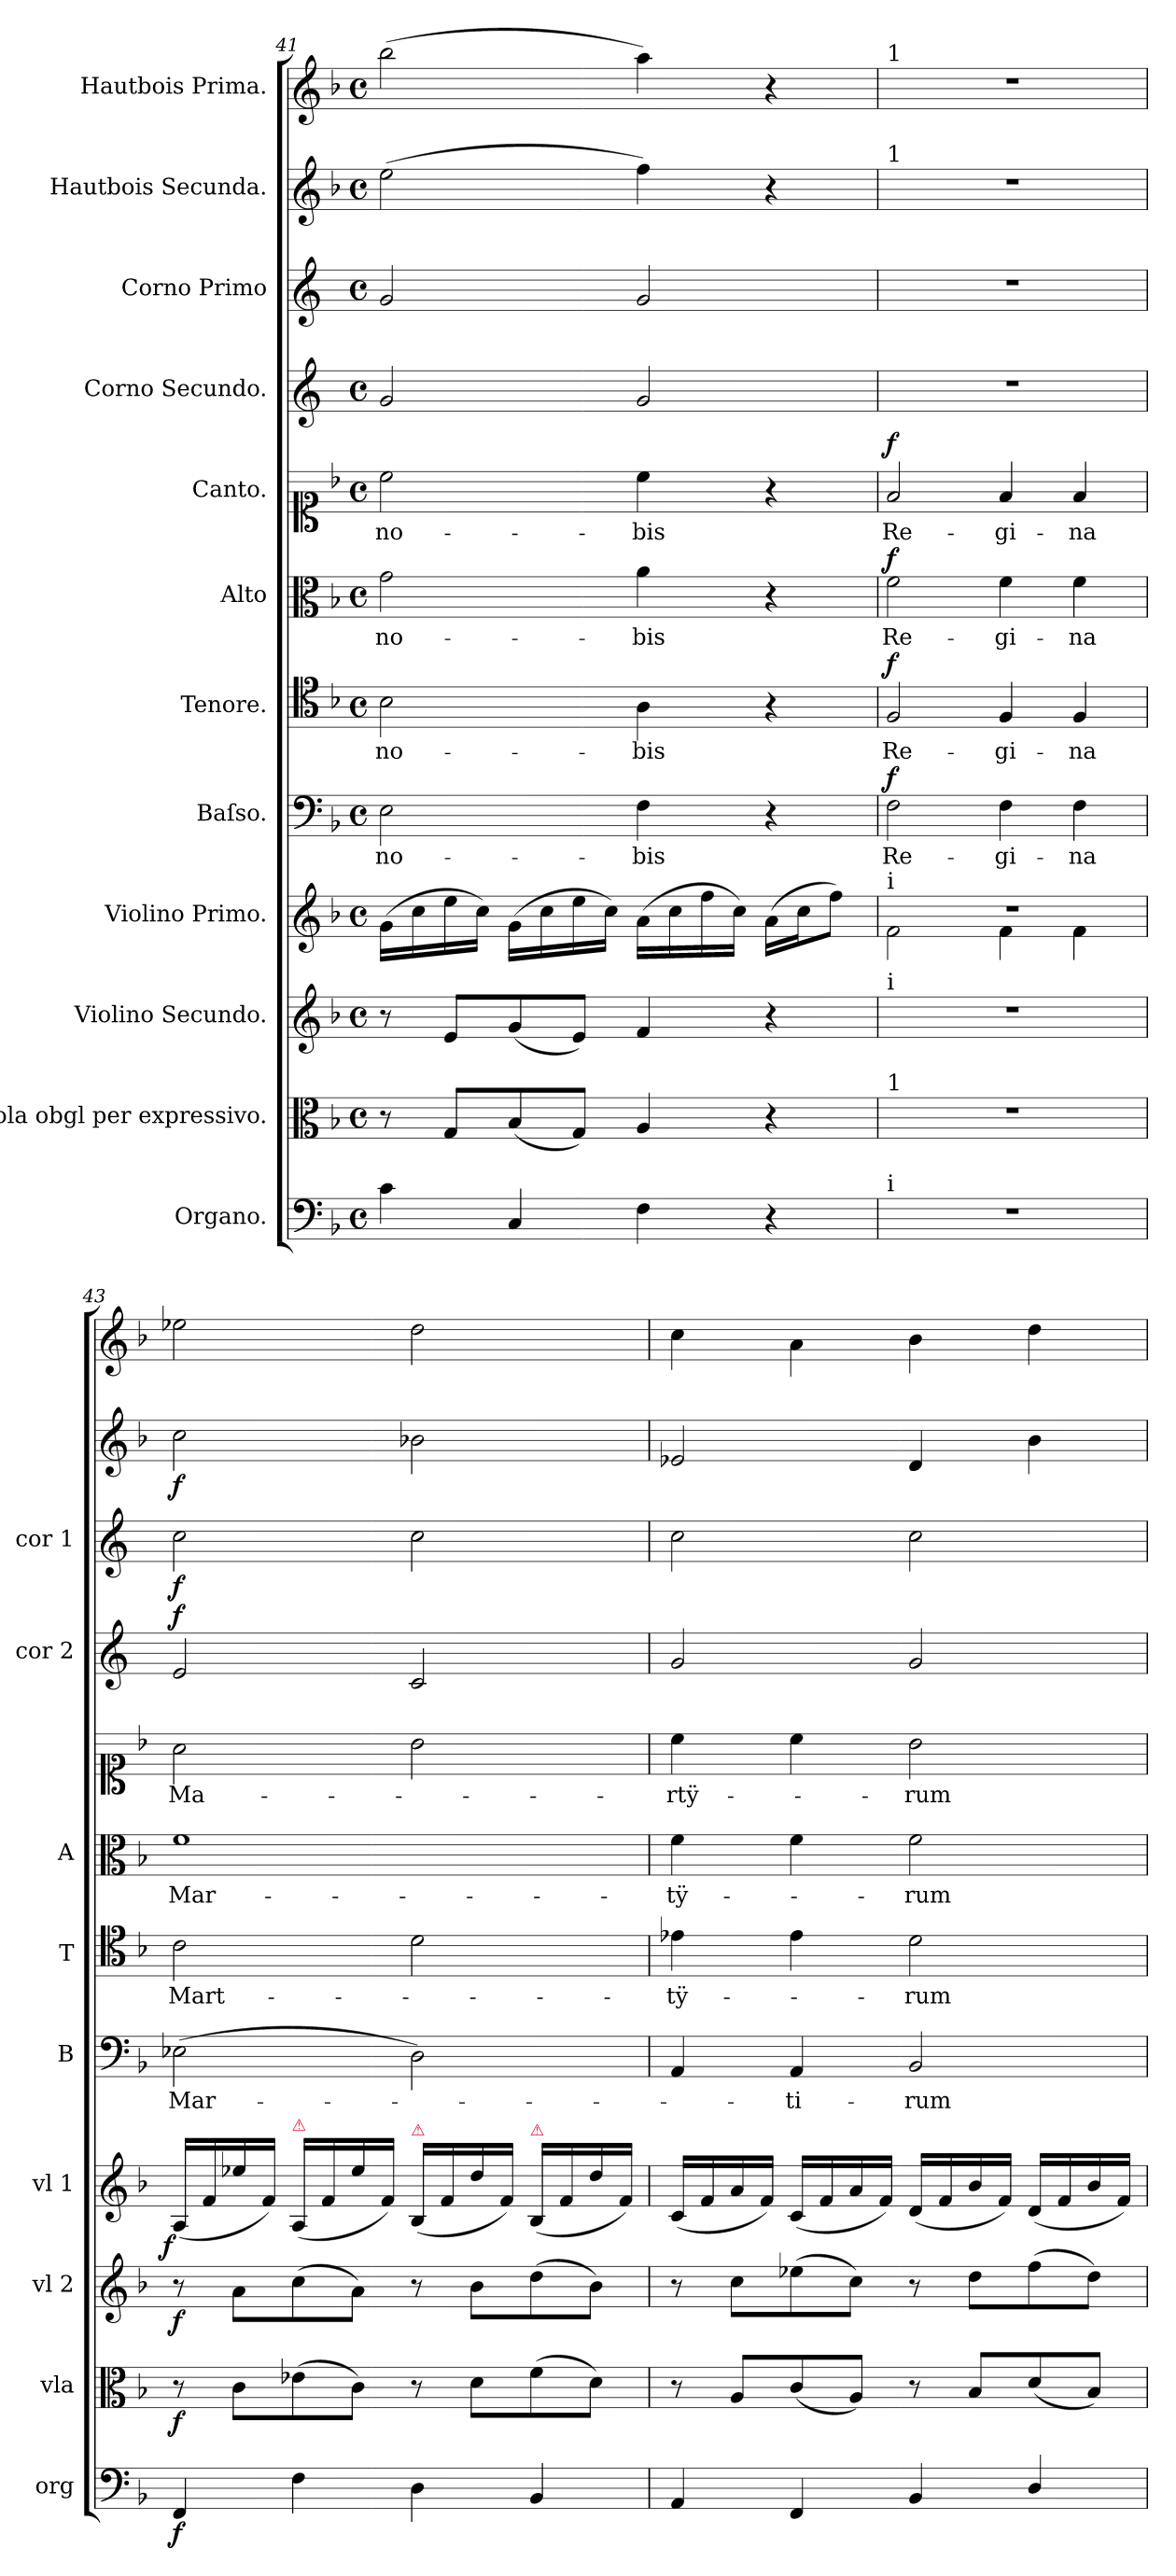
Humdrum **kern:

**kern	**dynam	**kern	**dynam	**kern	**dynam	**kern	**dynam	**kern	**text	**dynam	**kern	**text	**dynam	**kern	**text	**dynam	**kern	**text	**dynam	**kern	**dynam	**kern	**dynam	**kern	**dynam	**kern	**dynam
*part12	*part12	*part11	*part11	*part10	*part10	*part9	*part9	*part8	*part8	*part8	*part7	*part7	*part7	*part6	*part6	*part6	*part5	*part5	*part5	*part4	*part4	*part3	*part3	*part2	*part2	*part1	*part1
*staff12	*staff12	*staff11	*staff11	*staff10	*staff10	*staff9	*staff9	*staff8	*staff8	*staff8	*staff7	*staff7	*staff7	*staff6	*staff6	*staff6	*staff5	*staff5	*staff5	*staff4	*staff4	*staff3	*staff3	*staff2	*staff2	*staff1	*staff1
*I"Organo.	*	*I"Viola obgl per expressivo.	*	*I"Violino Secundo.	*	*I"Violino Primo.	*	*I"Baſso.	*	*	*I"Tenore.	*	*	*I"Alto	*	*	*I"Canto.	*	*	*I"Corno Secundo.	*	*I"Corno Primo	*	*I"Hautbois Secunda.	*	*I"Hautbois Prima.	*
*I'org	*	*I'vla	*	*I'vl 2	*	*I'vl 1	*	*I'B	*	*	*I'T	*	*	*I'A	*	*	*	*	*	*I'cor 2	*	*I'cor 1	*	*	*	*	*
*clefF4	*	*clefC3	*	*clefG2	*	*clefG2	*	*clefF4	*	*	*clefC4	*	*	*clefC3	*	*	*clefC1	*	*	*clefG2	*	*clefG2	*	*clefG2	*	*clefG2	*
*	*	*	*	*	*	*	*	*	*	*	*	*	*	*	*	*	*	*	*	*ITrd4c7	*	*ITrd4c7	*	*	*	*	*
*k[b-]	*	*k[b-]	*	*k[b-]	*	*k[b-]	*	*k[b-]	*	*	*k[b-]	*	*	*k[b-]	*	*	*k[b-]	*	*	*k[b-]	*	*k[b-]	*	*k[b-]	*	*k[b-]	*
*F:	*	*F:	*	*F:	*	*F:	*	*F:	*	*	*F:	*	*	*F:	*	*	*F:	*	*	*F:	*	*F:	*	*F:	*	*F:	*
*M4/4	*	*M4/4	*	*M4/4	*	*M4/4	*	*M4/4	*	*	*M4/4	*	*	*M4/4	*	*	*M4/4	*	*	*M4/4	*	*M4/4	*	*M4/4	*	*M4/4	*
*met(c)	*	*met(c)	*	*met(c)	*	*met(c)	*	*met(c)	*	*	*met(c)	*	*	*met(c)	*	*	*met(c)	*	*	*met(c)	*	*met(c)	*	*met(c)	*	*met(c)	*
=41	=41	=41	=41	=41	=41	=41	=41	=41	=41	=41	=41	=41	=41	=41	=41	=41	=41	=41	=41	=41	=41	=41	=41	=41	=41	=41	=41
4c\	.	8r	.	8r	.	(16g\LL	.	2E\	no-	.	2B-\	no-	.	2g\	no-	.	2cc\	no-	.	2c/	.	2c/	.	(2ee\	.	(2bb-\	.
.	.	.	.	.	.	16cc\	.	.	.	.	.	.	.	.	.	.	.	.	.	.	.	.	.	.	.	.	.
.	.	8G/L	.	8e/L	.	16ee\	.	.	.	.	.	.	.	.	.	.	.	.	.	.	.	.	.	.	.	.	.
.	.	.	.	.	.	16cc\JJ)	.	.	.	.	.	.	.	.	.	.	.	.	.	.	.	.	.	.	.	.	.
4C/	.	(8B-/	.	(8g/	.	(16g\LL	.	.	.	.	.	.	.	.	.	.	.	.	.	.	.	.	.	.	.	.	.
.	.	.	.	.	.	16cc\	.	.	.	.	.	.	.	.	.	.	.	.	.	.	.	.	.	.	.	.	.
.	.	8G/J)	.	8e/J)	.	16ee\	.	.	.	.	.	.	.	.	.	.	.	.	.	.	.	.	.	.	.	.	.
.	.	.	.	.	.	16cc\JJ)	.	.	.	.	.	.	.	.	.	.	.	.	.	.	.	.	.	.	.	.	.
4F\	.	4A/	.	4f/	.	(16a\LL	.	4F\	-bis	.	4A\	-bis	.	4a\	-bis	.	4cc\	-bis	.	2c/	.	2c/	.	4ff\)	.	4aa\)	.
.	.	.	.	.	.	16cc\	.	.	.	.	.	.	.	.	.	.	.	.	.	.	.	.	.	.	.	.	.
.	.	.	.	.	.	16ff\	.	.	.	.	.	.	.	.	.	.	.	.	.	.	.	.	.	.	.	.	.
.	.	.	.	.	.	16cc\JJ)	.	.	.	.	.	.	.	.	.	.	.	.	.	.	.	.	.	.	.	.	.
4r	.	4r	.	4r	.	(16a\LL	.	4r	.	.	4r	.	.	4r	.	.	4r	.	.	.	.	.	.	4r	.	4r	.
.	.	.	.	.	.	16cc\J	.	.	.	.	.	.	.	.	.	.	.	.	.	.	.	.	.	.	.	.	.
.	.	.	.	.	.	8ff\J)	.	.	.	.	.	.	.	.	.	.	.	.	.	.	.	.	.	.	.	.	.
=42	=42	=42	=42	=42	=42	=42	=42	=42	=42	=42	=42	=42	=42	=42	=42	=42	=42	=42	=42	=42	=42	=42	=42	=42	=42	=42	=42
*	*	*	*	*	*	*^	*	*	*	*	*	*	*	*	*	*	*	*	*	*	*	*	*	*	*	*	*
!	!	!	!	!	!	!	!	!	!	!	!	!	!	!	!	!	!	!	!	!	!	!	!	!	!	!	!LO:TX:a:t=1	!
!	!	!	!	!	!	!	!	!	!	!	!	!	!	!	!	!	!	!	!	!	!	!	!	!	!LO:TX:a:t=1	!	!	!
!	!	!	!	!	!	!LO:TX:a:t=i	!	!	!	!	!	!	!	!	!	!	!	!	!	!	!	!	!	!	!	!	!	!
!	!	!	!	!LO:TX:a:t=i	!	!	!	!	!	!	!	!	!	!	!	!	!	!	!	!	!	!	!	!	!	!	!	!
!	!	!LO:TX:a:t=1	!	!	!	!	!	!	!	!	!	!	!	!	!	!	!	!	!	!	!	!	!	!	!	!	!	!
!LO:TX:a:t=i	!	!	!	!	!	!	!	!	!	!	!	!	!	!	!	!	!	!	!	!	!	!	!	!	!	!	!	!
!	!	!	!	!	!	!	!	!	!	!	!LO:DY:a	!	!	!LO:DY:a	!	!	!LO:DY:a	!	!	!LO:DY:a	!	!	!	!	!	!	!	!
1r	.	1r	.	1r	.	1r	2f!\	.	2F\	Re-	f	2F/	Re-	f	2f\	Re-	f	2f/	Re-	f	1r	.	1r	.	1r	.	1r	.
.	.	.	.	.	.	.	4f!\	.	4F\	-gi-	.	4F/	-gi-	.	4f\	-gi-	.	4f/	-gi-	.	.	.	.	.	.	.	.	.
.	.	.	.	.	.	.	4f!\	.	4F\	-na	.	4F/	-na	.	4f\	-na	.	4f/	-na	.	.	.	.	.	.	.	.	.
=43	=43	=43	=43	=43	=43	=43	=43	=43	=43	=43	=43	=43	=43	=43	=43	=43	=43	=43	=43	=43	=43	=43	=43	=43	=43	=43	=43	=43
!	!	!	!	!	!	!LO:TX:a:color=crimson:t=⚠	!	!	!	!	!	!	!	!	!	!	!	!	!	!	!	!	!	!	!	!	!	!
!	!	!	!	!	!	!	!	!LO:DY:rj	!	!	!	!	!	!	!	!	!	!	!	!	!	!LO:DY:a	!	!	!	!	!	!
*	*	*	*	*	*	*v	*v	*	*	*	*	*	*	*	*	*	*	*	*	*	*	*	*	*	*	*	*	*
4FF/	f	8r	f	8r	f	(16A/LL	f	(2E-X\	Mar-	.	2c\	Mart-	.	1f	Mar-	.	2a\	Ma-	.	2A/	f	2f\	f	2cc\	f	2ee-X\	f&colon;
.	.	.	.	.	.	16f/	.	.	.	.	.	.	.	.	.	.	.	.	.	.	.	.	.	.	.	.	.
.	.	8c\L	.	8a\L	.	16ee-X\	.	.	.	.	.	.	.	.	.	.	.	.	.	.	.	.	.	.	.	.	.
.	.	.	.	.	.	16f/JJ)	.	.	.	.	.	.	.	.	.	.	.	.	.	.	.	.	.	.	.	.	.
!	!	!	!	!	!	!LO:TX:a:color=crimson:t=⚠	!	!	!	!	!	!	!	!	!	!	!	!	!	!	!	!	!	!	!	!	!
4F\	.	(8e-X\	.	(8cc\	.	(16A/LL	.	.	.	.	.	.	.	.	.	.	.	.	.	.	.	.	.	.	.	.	.
.	.	.	.	.	.	16f/	.	.	.	.	.	.	.	.	.	.	.	.	.	.	.	.	.	.	.	.	.
.	.	8c\J)	.	8a\J)	.	16ee-\	.	.	.	.	.	.	.	.	.	.	.	.	.	.	.	.	.	.	.	.	.
.	.	.	.	.	.	16f/JJ)	.	.	.	.	.	.	.	.	.	.	.	.	.	.	.	.	.	.	.	.	.
!	!	!	!	!	!	!LO:TX:a:color=crimson:t=⚠	!	!	!	!	!	!	!	!	!	!	!	!	!	!	!	!	!	!	!	!	!
4D\	.	8r	.	8r	.	(16B-/LL	.	2D\)	.	.	2d\	.	.	.	.	.	2b-\	.	.	2F/	.	2f\	.	2b-X\	.	2dd\	.
.	.	.	.	.	.	16f/	.	.	.	.	.	.	.	.	.	.	.	.	.	.	.	.	.	.	.	.	.
.	.	8d\L	.	8b-\L	.	16dd\	.	.	.	.	.	.	.	.	.	.	.	.	.	.	.	.	.	.	.	.	.
.	.	.	.	.	.	16f/JJ)	.	.	.	.	.	.	.	.	.	.	.	.	.	.	.	.	.	.	.	.	.
!	!	!	!	!	!	!LO:TX:a:color=crimson:t=⚠	!	!	!	!	!	!	!	!	!	!	!	!	!	!	!	!	!	!	!	!	!
4BB-/	.	(8f\	.	(8dd\	.	(16B-/LL	.	.	.	.	.	.	.	.	.	.	.	.	.	.	.	.	.	.	.	.	.
.	.	.	.	.	.	16f/	.	.	.	.	.	.	.	.	.	.	.	.	.	.	.	.	.	.	.	.	.
.	.	8d\J)	.	8b-\J)	.	16dd\	.	.	.	.	.	.	.	.	.	.	.	.	.	.	.	.	.	.	.	.	.
.	.	.	.	.	.	16f/JJ)	.	.	.	.	.	.	.	.	.	.	.	.	.	.	.	.	.	.	.	.	.
=44	=44	=44	=44	=44	=44	=44	=44	=44	=44	=44	=44	=44	=44	=44	=44	=44	=44	=44	=44	=44	=44	=44	=44	=44	=44	=44	=44
4AA/	.	8r	.	8r	.	(16c/LL	.	4AA/	.	.	4e-X\	-tÿ-	.	4f\	-tÿ-	.	4cc\	-rtÿ-	.	2c/	.	2f\	.	2e-X/	.	4cc\	.
.	.	.	.	.	.	16f/	.	.	.	.	.	.	.	.	.	.	.	.	.	.	.	.	.	.	.	.	.
.	.	8A/L	.	8cc\L	.	16a/	.	.	.	.	.	.	.	.	.	.	.	.	.	.	.	.	.	.	.	.	.
.	.	.	.	.	.	16f/JJ)	.	.	.	.	.	.	.	.	.	.	.	.	.	.	.	.	.	.	.	.	.
4FF/	.	(8c/	.	(8ee-X\	.	(16c/LL	.	4AA/	-ti-	.	4e-\	.	.	4f\	.	.	4cc\	.	.	.	.	.	.	.	.	4a\	.
.	.	.	.	.	.	16f/	.	.	.	.	.	.	.	.	.	.	.	.	.	.	.	.	.	.	.	.	.
.	.	8A/J)	.	8cc\J)	.	16a/	.	.	.	.	.	.	.	.	.	.	.	.	.	.	.	.	.	.	.	.	.
.	.	.	.	.	.	16f/JJ)	.	.	.	.	.	.	.	.	.	.	.	.	.	.	.	.	.	.	.	.	.
4BB-/	.	8r	.	8r	.	(16d/LL	.	2BB-/	-rum	.	2d\	-rum	.	2f\	-rum	.	2b-\	-rum	.	2c/	.	2f\	.	4d/	.	4b-\	.
.	.	.	.	.	.	16f/	.	.	.	.	.	.	.	.	.	.	.	.	.	.	.	.	.	.	.	.	.
.	.	8B-/L	.	8dd\L	.	16b-/	.	.	.	.	.	.	.	.	.	.	.	.	.	.	.	.	.	.	.	.	.
.	.	.	.	.	.	16f/JJ)	.	.	.	.	.	.	.	.	.	.	.	.	.	.	.	.	.	.	.	.	.
4D/	.	(8d/	.	(8ff\	.	(16d/LL	.	.	.	.	.	.	.	.	.	.	.	.	.	.	.	.	.	4b-\	.	4dd\	.
.	.	.	.	.	.	16f/	.	.	.	.	.	.	.	.	.	.	.	.	.	.	.	.	.	.	.	.	.
.	.	8B-/J)	.	8dd\J)	.	16b-/	.	.	.	.	.	.	.	.	.	.	.	.	.	.	.	.	.	.	.	.	.
.	.	.	.	.	.	16f/JJ)	.	.	.	.	.	.	.	.	.	.	.	.	.	.	.	.	.	.	.	.	.
=	=	=	=	=	=	=	=	=	=	=	=	=	=	=	=	=	=	=	=	=	=	=	=	=	=	=	=
*-	*-	*-	*-	*-	*-	*-	*-	*-	*-	*-	*-	*-	*-	*-	*-	*-	*-	*-	*-	*-	*-	*-	*-	*-	*-	*-	*-
